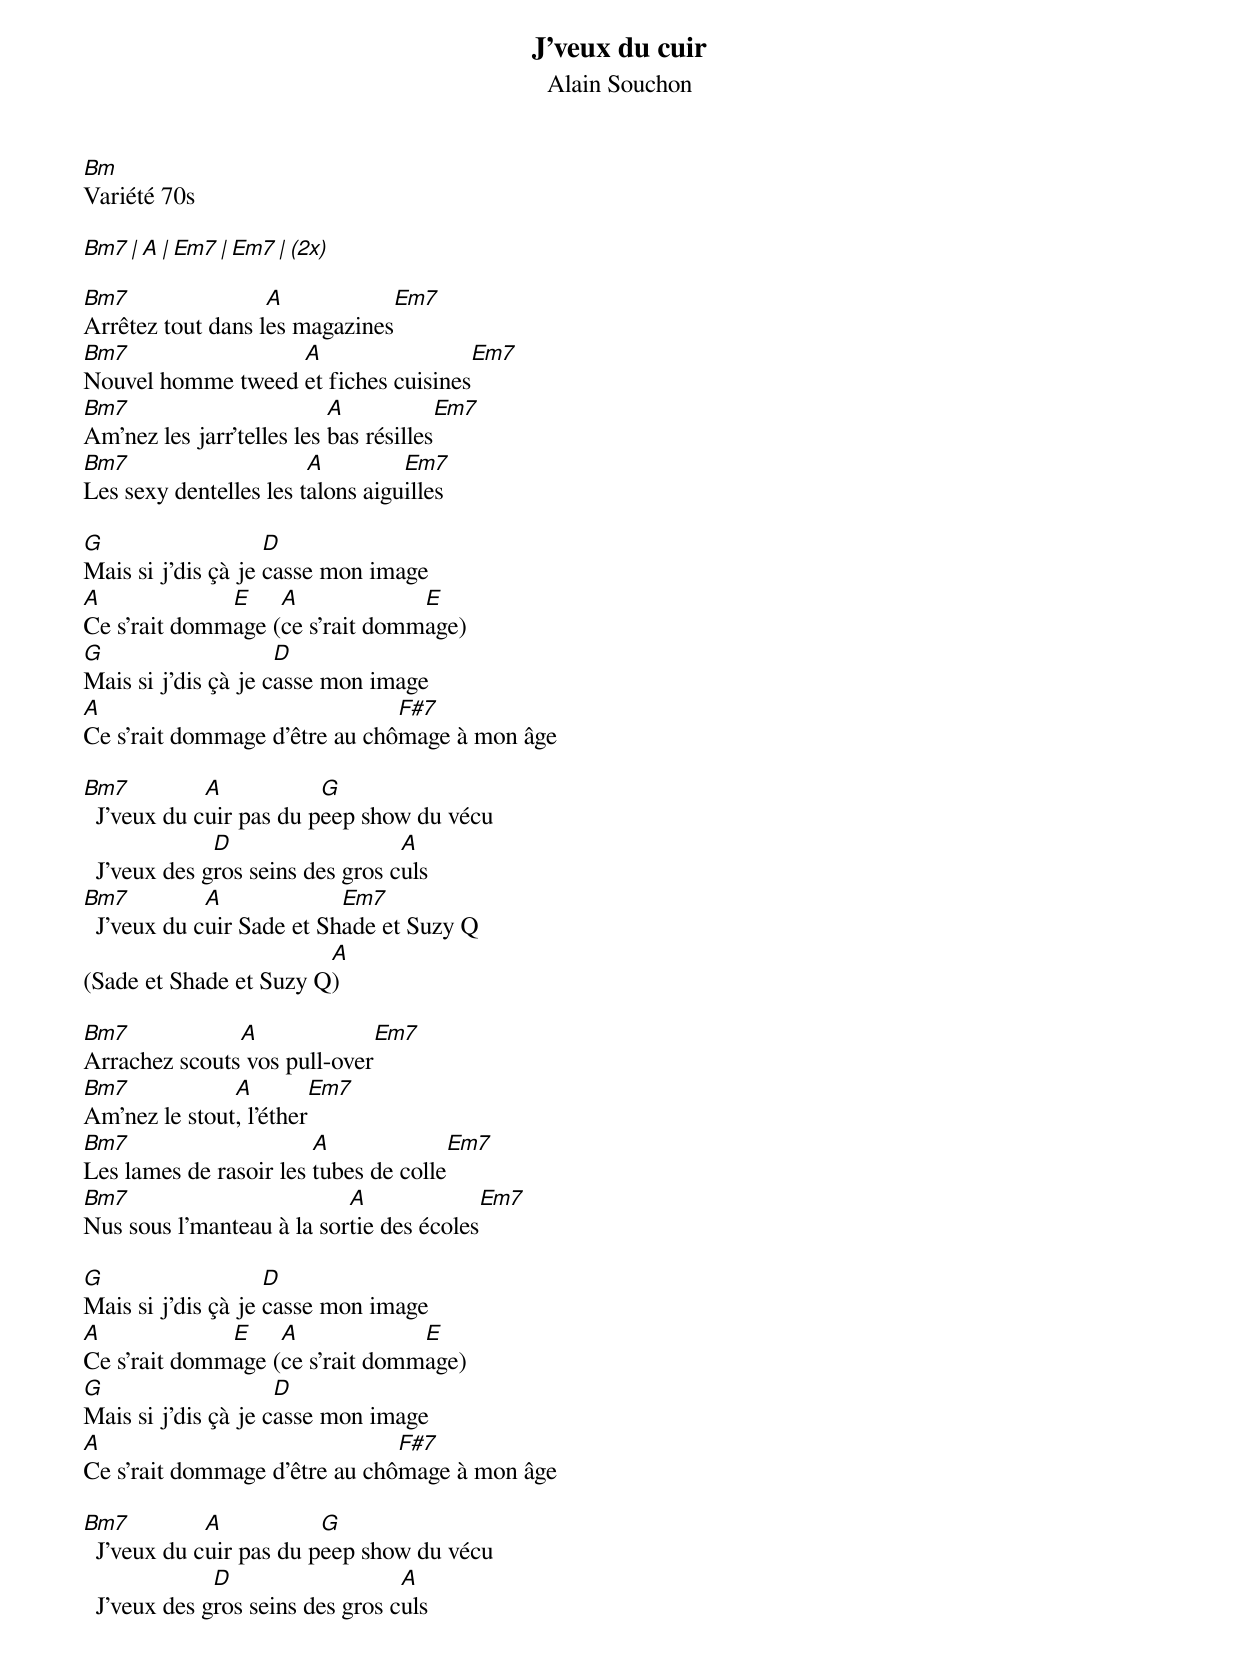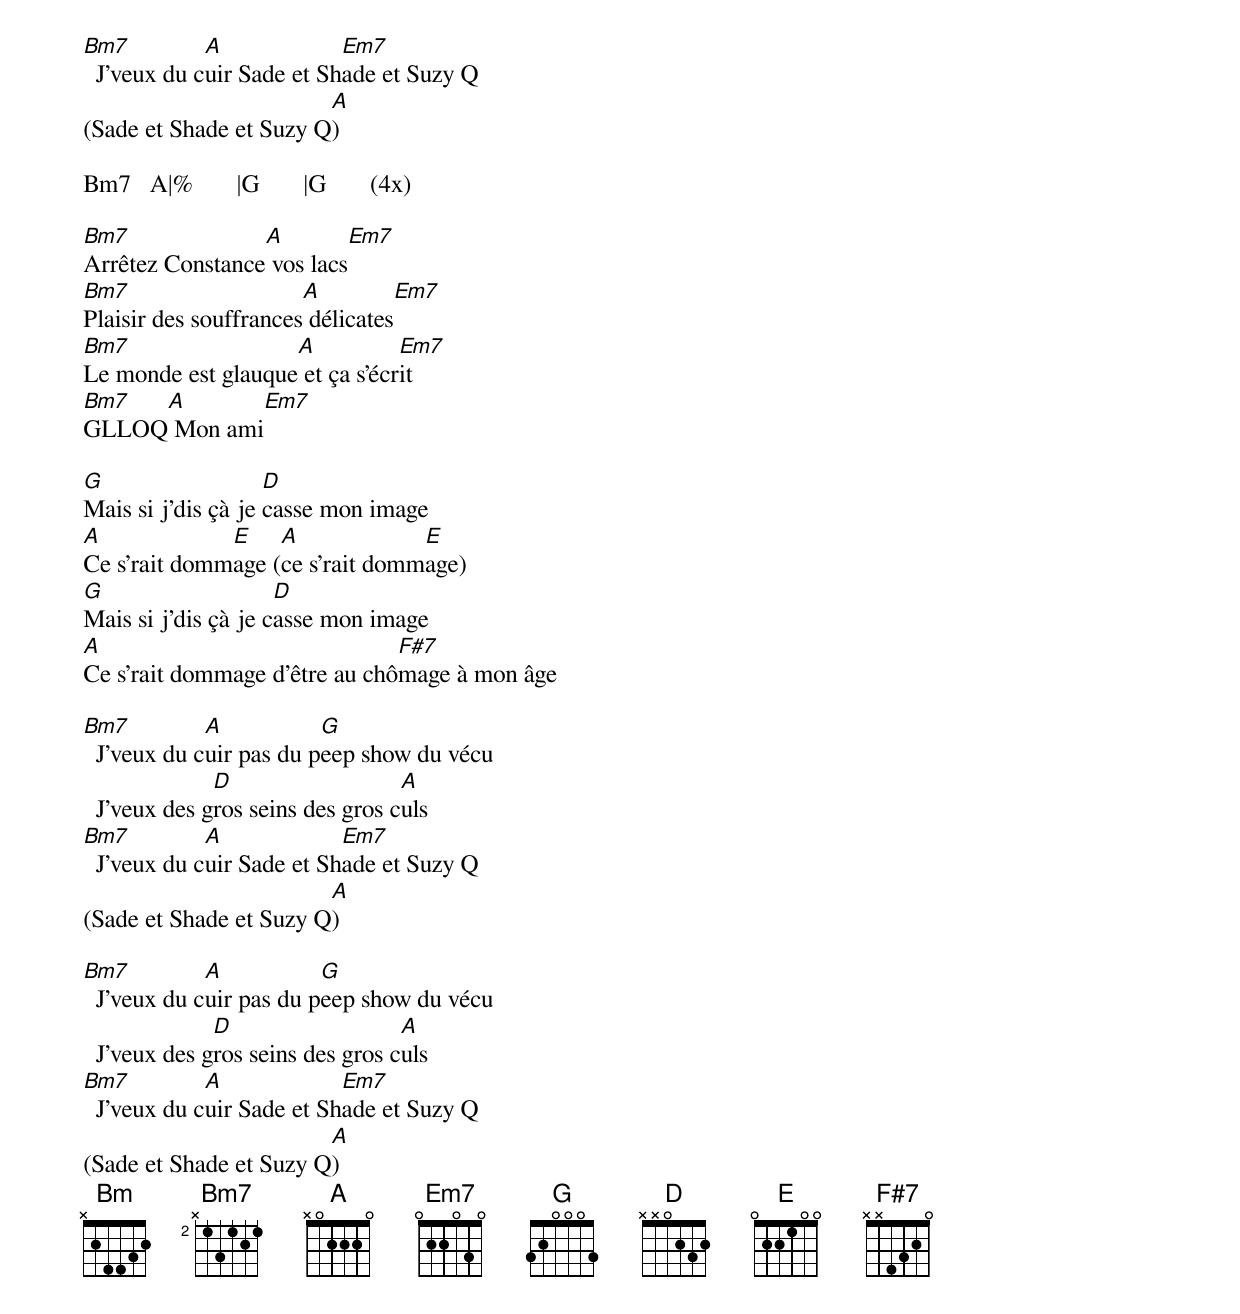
J'veux du cuir
Alain Souchon
Bm
Variété 70s

Bm7    |   A     |  Em7    |  Em7    | (2x)

Bm7                A            Em7
Arrêtez tout dans les magazines
Bm7                A                 Em7
Nouvel homme tweed et fiches cuisines
Bm7                        A           Em7
Am'nez les jarr'telles les bas résilles
Bm7                     A         Em7
Les sexy dentelles les talons aiguilles

G                   D
Mais si j'dis çà je casse mon image
A             E    A             E
Ce s'rait dommage (ce s'rait dommage)
G                    D
Mais si j'dis çà je casse mon image
A                              F#7
Ce s'rait dommage d'être au chômage à mon âge

Bm7          A           G
  J'veux du cuir pas du peep show du vécu
              D                   A
  J'veux des gros seins des gros culs
Bm7          A             Em7
  J'veux du cuir Sade et Shade et Suzy Q
                        A
(Sade et Shade et Suzy Q)

Bm7            A             Em7
Arrachez scouts vos pull-over
Bm7            A        Em7
Am'nez le stout, l'éther
Bm7                     A             Em7
Les lames de rasoir les tubes de colle
Bm7                        A              Em7
Nus sous l'manteau à la sortie des écoles

G                   D
Mais si j'dis çà je casse mon image
A             E    A             E
Ce s'rait dommage (ce s'rait dommage)
G                    D
Mais si j'dis çà je casse mon image
A                              F#7
Ce s'rait dommage d'être au chômage à mon âge

Bm7          A           G
  J'veux du cuir pas du peep show du vécu
              D                   A
  J'veux des gros seins des gros culs
Bm7          A             Em7
  J'veux du cuir Sade et Shade et Suzy Q
                        A
(Sade et Shade et Suzy Q)

Bm7   A|%       |G       |G       (4x)

Bm7              A        Em7
Arrêtez Constance vos lacs
Bm7                    A         Em7
Plaisir des souffrances délicates
Bm7                 A           Em7
Le monde est glauque et ça s'écrit
Bm7  A        Em7
GLLOQ Mon ami

G                   D
Mais si j'dis çà je casse mon image
A             E    A             E
Ce s'rait dommage (ce s'rait dommage)
G                    D
Mais si j'dis çà je casse mon image
A                              F#7
Ce s'rait dommage d'être au chômage à mon âge

Bm7          A           G
  J'veux du cuir pas du peep show du vécu
              D                   A
  J'veux des gros seins des gros culs
Bm7          A             Em7
  J'veux du cuir Sade et Shade et Suzy Q
                        A
(Sade et Shade et Suzy Q)

Bm7          A           G
  J'veux du cuir pas du peep show du vécu
              D                   A
  J'veux des gros seins des gros culs
Bm7          A             Em7
  J'veux du cuir Sade et Shade et Suzy Q
                        A
(Sade et Shade et Suzy Q)
